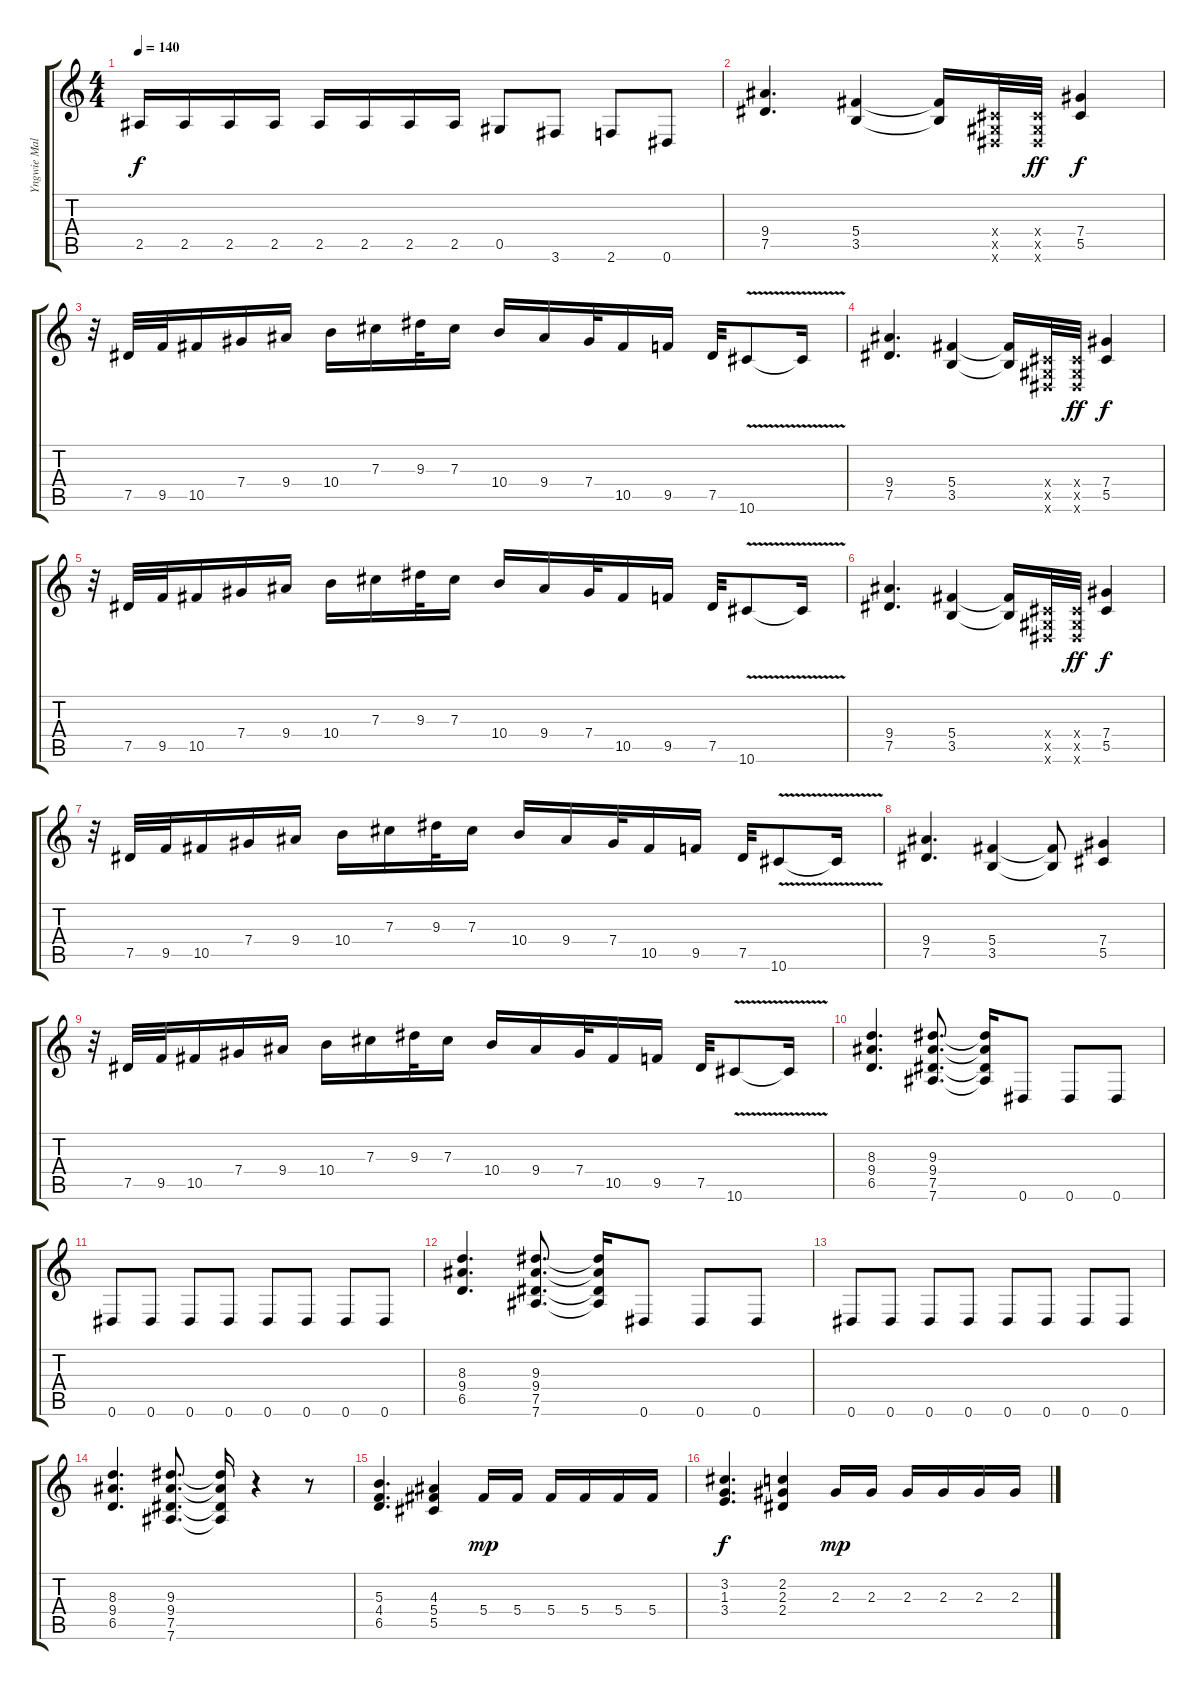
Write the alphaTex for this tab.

\track ("Yngwie Malmsteen" "Yngwie Mal") {instrument distortionguitar}
\staff {score tabs}
\tuning (Eb4 Bb3 Gb3 Db3 Ab2 Eb2) {hide}
\ts (4 4)
\tempo 140
\clef g2
\ks c
2.5.16{dy f} 2.5.16 2.5.16 2.5.16 2.5.16 2.5.16 2.5.16 2.5.16 0.5.8 3.6.8 2.6.8 0.6.8 |
(9.4 7.5).4{d} (5.4 3.5).4 (5.4{t} 3.5{t}).16 (0.4{x} 0.5{x} 0.6{x}).32 (0.4{x} 0.5{x} 0.6{x}).32{dy ff} (7.4 5.5).4{dy f} |
r.32 7.5.32 9.5.32 10.5.16 7.4.16 9.4.16 10.4.16 7.3.16 9.3.32 7.3.16 10.4.16 9.4.16 7.4.32 10.5.16 9.5.16 7.5.32 10.6{v}.8 10.6{t}.16 |
(9.4 7.5).4{d} (5.4 3.5).4 (5.4{t} 3.5{t}).16 (0.4{x} 0.5{x} 0.6{x}).32 (0.4{x} 0.5{x} 0.6{x}).32{dy ff} (7.4 5.5).4{dy f} |
r.32 7.5.32 9.5.32 10.5.16 7.4.16 9.4.16 10.4.16 7.3.16 9.3.32 7.3.16 10.4.16 9.4.16 7.4.32 10.5.16 9.5.16 7.5.32 10.6{v}.8 10.6{t}.16 |
(9.4 7.5).4{d} (5.4 3.5).4 (5.4{t} 3.5{t}).16 (0.4{x} 0.5{x} 0.6{x}).32 (0.4{x} 0.5{x} 0.6{x}).32{dy ff} (7.4 5.5).4{dy f} |
r.32 7.5.32 9.5.32 10.5.16 7.4.16 9.4.16 10.4.16 7.3.16 9.3.32 7.3.16 10.4.16 9.4.16 7.4.32 10.5.16 9.5.16 7.5.32 10.6{v}.8 10.6{t}.16 |
(9.4 7.5).4{d} (5.4 3.5).4 (5.4{t} 3.5{t}).8 (7.4 5.5).4 |
r.32 7.5.32 9.5.32 10.5.16 7.4.16 9.4.16 10.4.16 7.3.16 9.3.32 7.3.16 10.4.16 9.4.16 7.4.32 10.5.16 9.5.16 7.5.32 10.6{v}.8 10.6{t}.16 |
(8.3 9.4 6.5).4{d} (9.3 9.4 7.5 7.6).8{d} (9.3{t} 9.4{t} 7.5{t} 7.6{t}).16 0.6.8 0.6.8 0.6.8 |
0.6.8 0.6.8 0.6.8 0.6.8 0.6.8 0.6.8 0.6.8 0.6.8 |
(8.3 9.4 6.5).4{d} (9.3 9.4 7.5 7.6).8{d} (9.3{t} 9.4{t} 7.5{t} 7.6{t}).16 0.6.8 0.6.8 0.6.8 |
0.6.8 0.6.8 0.6.8 0.6.8 0.6.8 0.6.8 0.6.8 0.6.8 |
(8.3 9.4 6.5).4{d} (9.3 9.4 7.5 7.6).8{d} (9.3{t} 9.4{t} 7.5{t} 7.6{t}).16 r.4 r.8 |
(5.3 4.4 6.5).4{d} (4.3 5.4 5.5).4 5.4.16{dy mp} 5.4.16 5.4.16 5.4.16 5.4.16 5.4.16 |
(3.2 1.3 3.4).4{d dy f} (2.2 2.3 2.4).4 2.3.16{dy mp} 2.3.16 2.3.16 2.3.16 2.3.16 2.3.16
